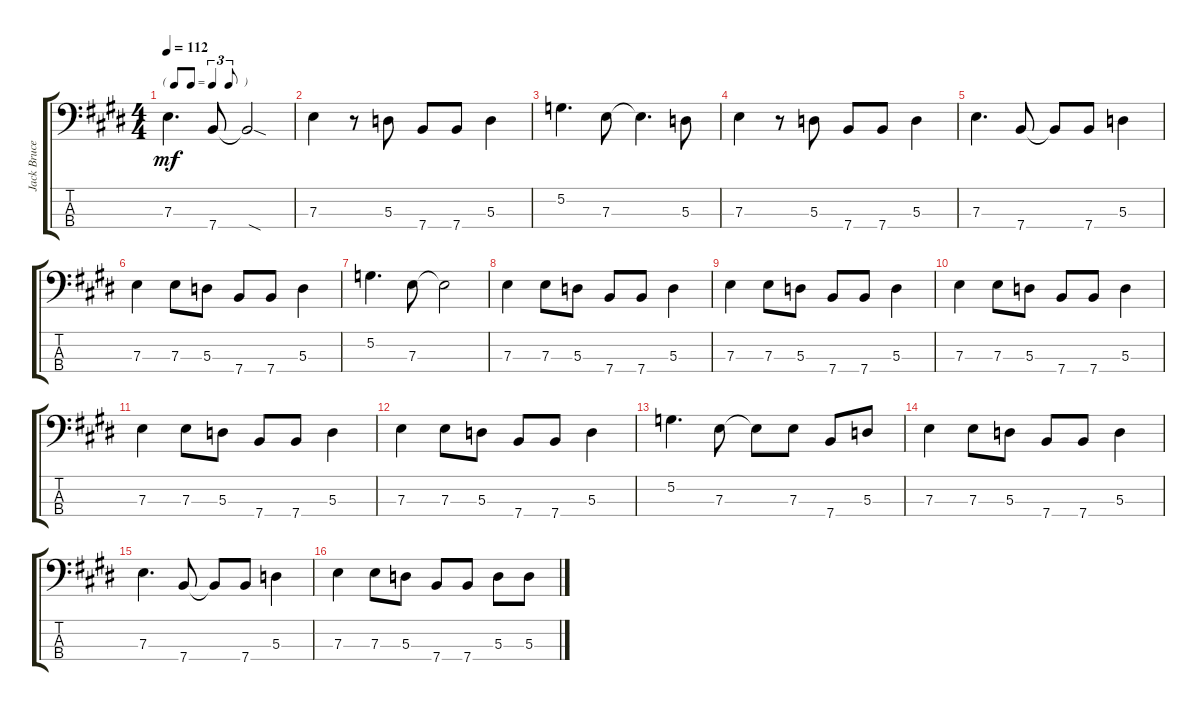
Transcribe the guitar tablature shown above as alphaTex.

\track ("Jack Bruce - Bass" "Jack Bruce") {instrument electricbassfinger}
\staff {score tabs}
\tuning (G2 D2 A1 E1) {hide}
\ts (4 4)
\tf triplet8th
\tempo 112
\clef f4
\ks e
7.3.4{d dy mf} 7.4.8 7.4{sod t}.2 |
7.3.4 r.8 5.3.8 7.4.8 7.4.8 5.3.4 |
5.2.4{d} 7.3.8 7.3{t}.4{d} 5.3.8 |
7.3.4 r.8 5.3.8 7.4.8 7.4.8 5.3.4 |
7.3.4{d} 7.4.8 7.4{t}.8 7.4.8 5.3.4 |
7.3.4 7.3.8 5.3.8 7.4.8 7.4.8 5.3.4 |
5.2.4{d} 7.3.8 7.3{t}.2 |
7.3.4 7.3.8 5.3.8 7.4.8 7.4.8 5.3.4 |
7.3.4 7.3.8 5.3.8 7.4.8 7.4.8 5.3.4 |
7.3.4 7.3.8 5.3.8 7.4.8 7.4.8 5.3.4 |
7.3.4 7.3.8 5.3.8 7.4.8 7.4.8 5.3.4 |
7.3.4 7.3.8 5.3.8 7.4.8 7.4.8 5.3.4 |
5.2.4{d} 7.3.8 7.3{t}.8 7.3.8 7.4.8 5.3.8 |
7.3.4 7.3.8 5.3.8 7.4.8 7.4.8 5.3.4 |
7.3.4{d} 7.4.8 7.4{t}.8 7.4.8 5.3.4 |
7.3.4 7.3.8 5.3.8 7.4.8 7.4.8 5.3.8 5.3.8
